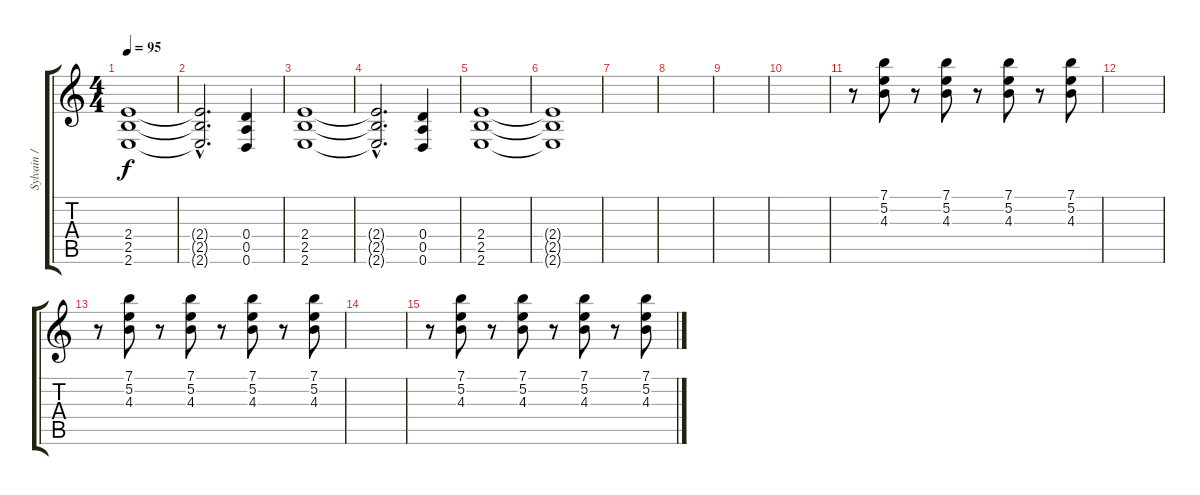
\track ("Sylvain / guitar 1" "Sylvain / ") {instrument electricguitarclean}
\staff {score tabs}
\tuning (E4 B3 G3 D3 A2 D2) {hide}
\ts (4 4)
\tempo 95
\clef g2
\ks c
(2.4 2.5 2.6).1{dy f volume 14 instrument distortionguitar} |
(2.4{hac t} 2.5{hac t} 2.6{hac t}).2{d} (0.4 0.5 0.6).4 |
(2.4 2.5 2.6).1 |
(2.4{hac t} 2.5{hac t} 2.6{hac t}).2{d} (0.4 0.5 0.6).4 |
(2.4 2.5 2.6).1{instrument distortionguitar} |
(2.4{t} 2.5{t} 2.6{t}).1 |
|
|
|
|
r.8{volume 10 instrument electricguitarclean} (7.1 5.2 4.3).8 r.8 (7.1 5.2 4.3).8 r.8 (7.1 5.2 4.3).8 r.8 (7.1 5.2 4.3).8 |
|
r.8{volume 10 instrument electricguitarclean} (7.1 5.2 4.3).8 r.8 (7.1 5.2 4.3).8 r.8 (7.1 5.2 4.3).8 r.8 (7.1 5.2 4.3).8 |
|
r.8{volume 10 instrument electricguitarclean} (7.1 5.2 4.3).8 r.8 (7.1 5.2 4.3).8 r.8 (7.1 5.2 4.3).8 r.8 (7.1 5.2 4.3).8
